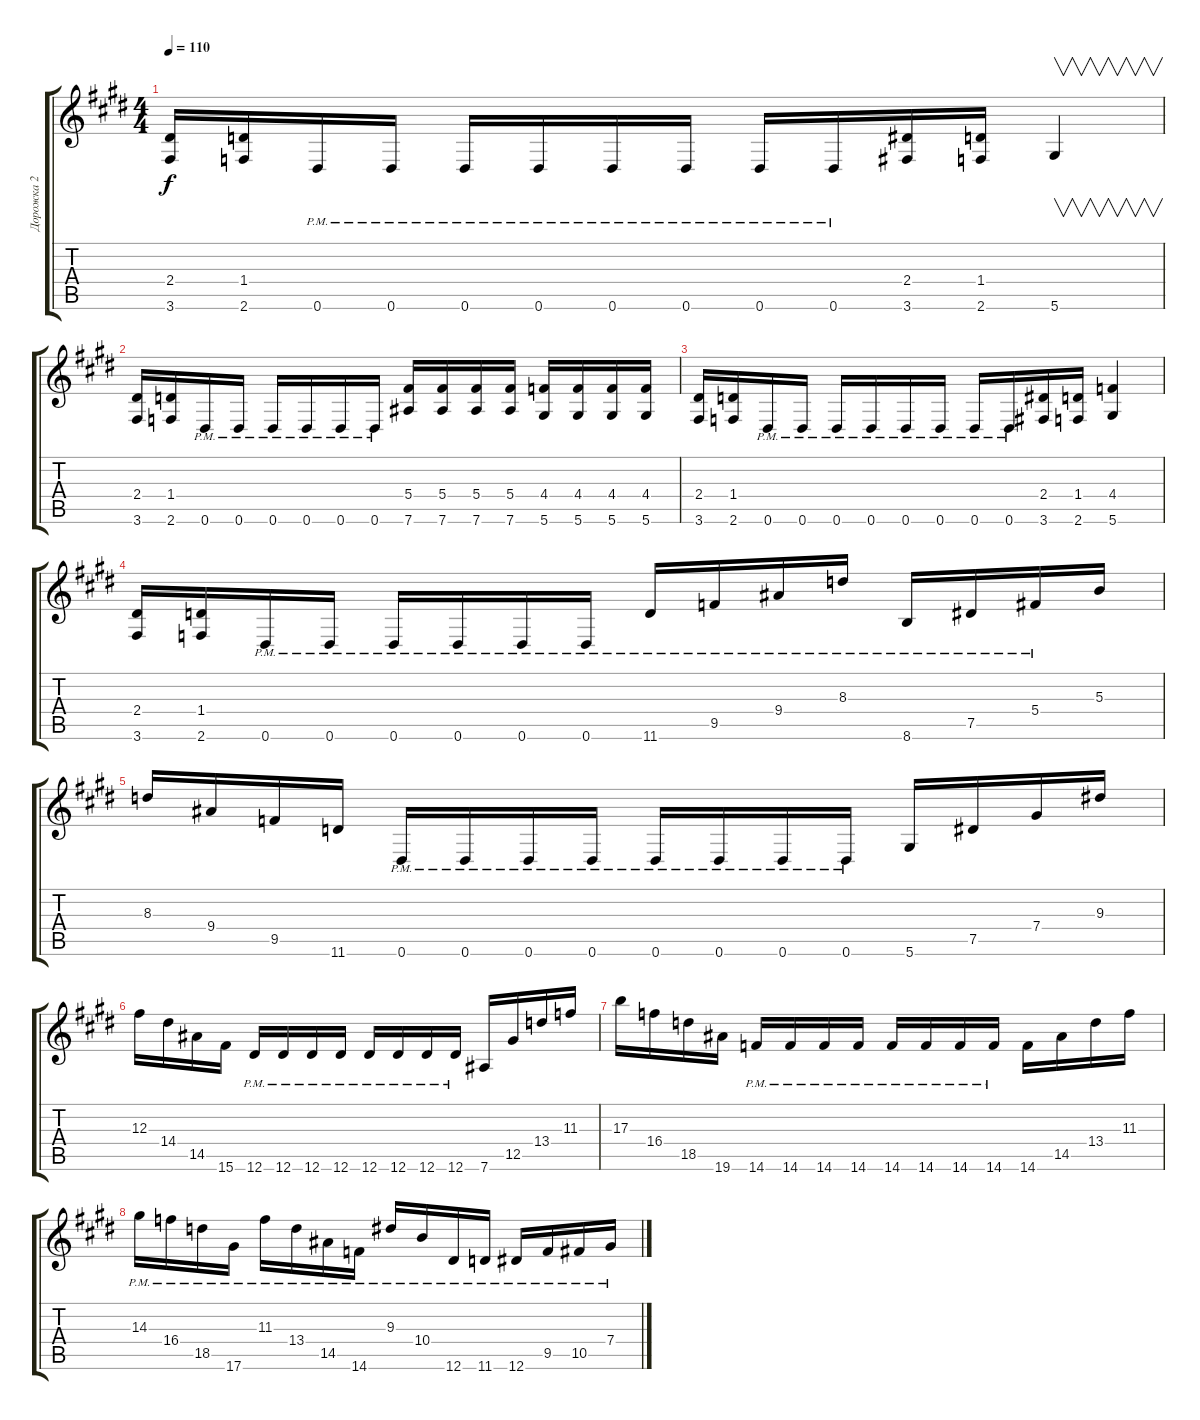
\track ("Дорожка 2" "Дорожка 2") {instrument overdrivenguitar}
\staff {score tabs}
\tuning (Eb4 Bb3 Gb3 Db3 Ab2 Eb2) {hide}
\ts (4 4)
\tempo 110
\clef g2
\ks e
(2.4 3.6).16{dy f} (1.4 2.6).16 0.6{pm}.16 0.6{pm}.16 0.6{pm}.16 0.6{pm}.16 0.6{pm}.16 0.6{pm}.16 0.6{pm}.16 0.6{pm}.16 (2.4 3.6).16 (1.4 2.6).16 5.6.4{v} |
(2.4 3.6).16 (1.4 2.6).16 0.6{pm}.16 0.6{pm}.16 0.6{pm}.16 0.6{pm}.16 0.6{pm}.16 0.6{pm}.16 (5.4 7.6).16 (5.4 7.6).16 (5.4 7.6).16 (5.4 7.6).16 (4.4 5.6).16 (4.4 5.6).16 (4.4 5.6).16 (4.4 5.6).16 |
(2.4 3.6).16 (1.4 2.6).16 0.6{pm}.16 0.6{pm}.16 0.6{pm}.16 0.6{pm}.16 0.6{pm}.16 0.6{pm}.16 0.6{pm}.16 0.6{pm}.16 (2.4 3.6).16 (1.4 2.6).16 (4.4 5.6).4 |
(2.4 3.6).16 (1.4 2.6).16 0.6{pm}.16 0.6{pm}.16 0.6{pm}.16 0.6{pm}.16 0.6{pm}.16 0.6{pm}.16 11.6{pm}.16 9.5{pm}.16 9.4{pm}.16 8.3{pm}.16 8.6{pm}.16 7.5{pm}.16 5.4{pm}.16 5.3.16 |
8.3.16 9.4.16 9.5.16 11.6.16 0.6{pm}.16 0.6{pm}.16 0.6{pm}.16 0.6{pm}.16 0.6{pm}.16 0.6{pm}.16 0.6{pm}.16 0.6{pm}.16 5.6.16 7.5.16 7.4.16 9.3.16 |
12.3.16 14.4.16 14.5.16 15.6.16 12.6{pm}.16 12.6{pm}.16 12.6{pm}.16 12.6{pm}.16 12.6{pm}.16 12.6{pm}.16 12.6{pm}.16 12.6{pm}.16 7.6.16 12.5.16 13.4.16 11.3.16 |
17.3.16 16.4.16 18.5.16 19.6.16 14.6{pm}.16 14.6{pm}.16 14.6{pm}.16 14.6{pm}.16 14.6{pm}.16 14.6{pm}.16 14.6{pm}.16 14.6{pm}.16 14.6.16 14.5.16 13.4.16 11.3.16 |
14.3{pm}.16 16.4{pm}.16 18.5{pm}.16 17.6{pm}.16 11.3{pm}.16 13.4{pm}.16 14.5{pm}.16 14.6{pm}.16 9.3{pm}.16 10.4{pm}.16 12.6{pm}.16 11.6{pm}.16 12.6{pm}.16 9.5{pm}.16 10.5{pm}.16 7.4{pm}.16
